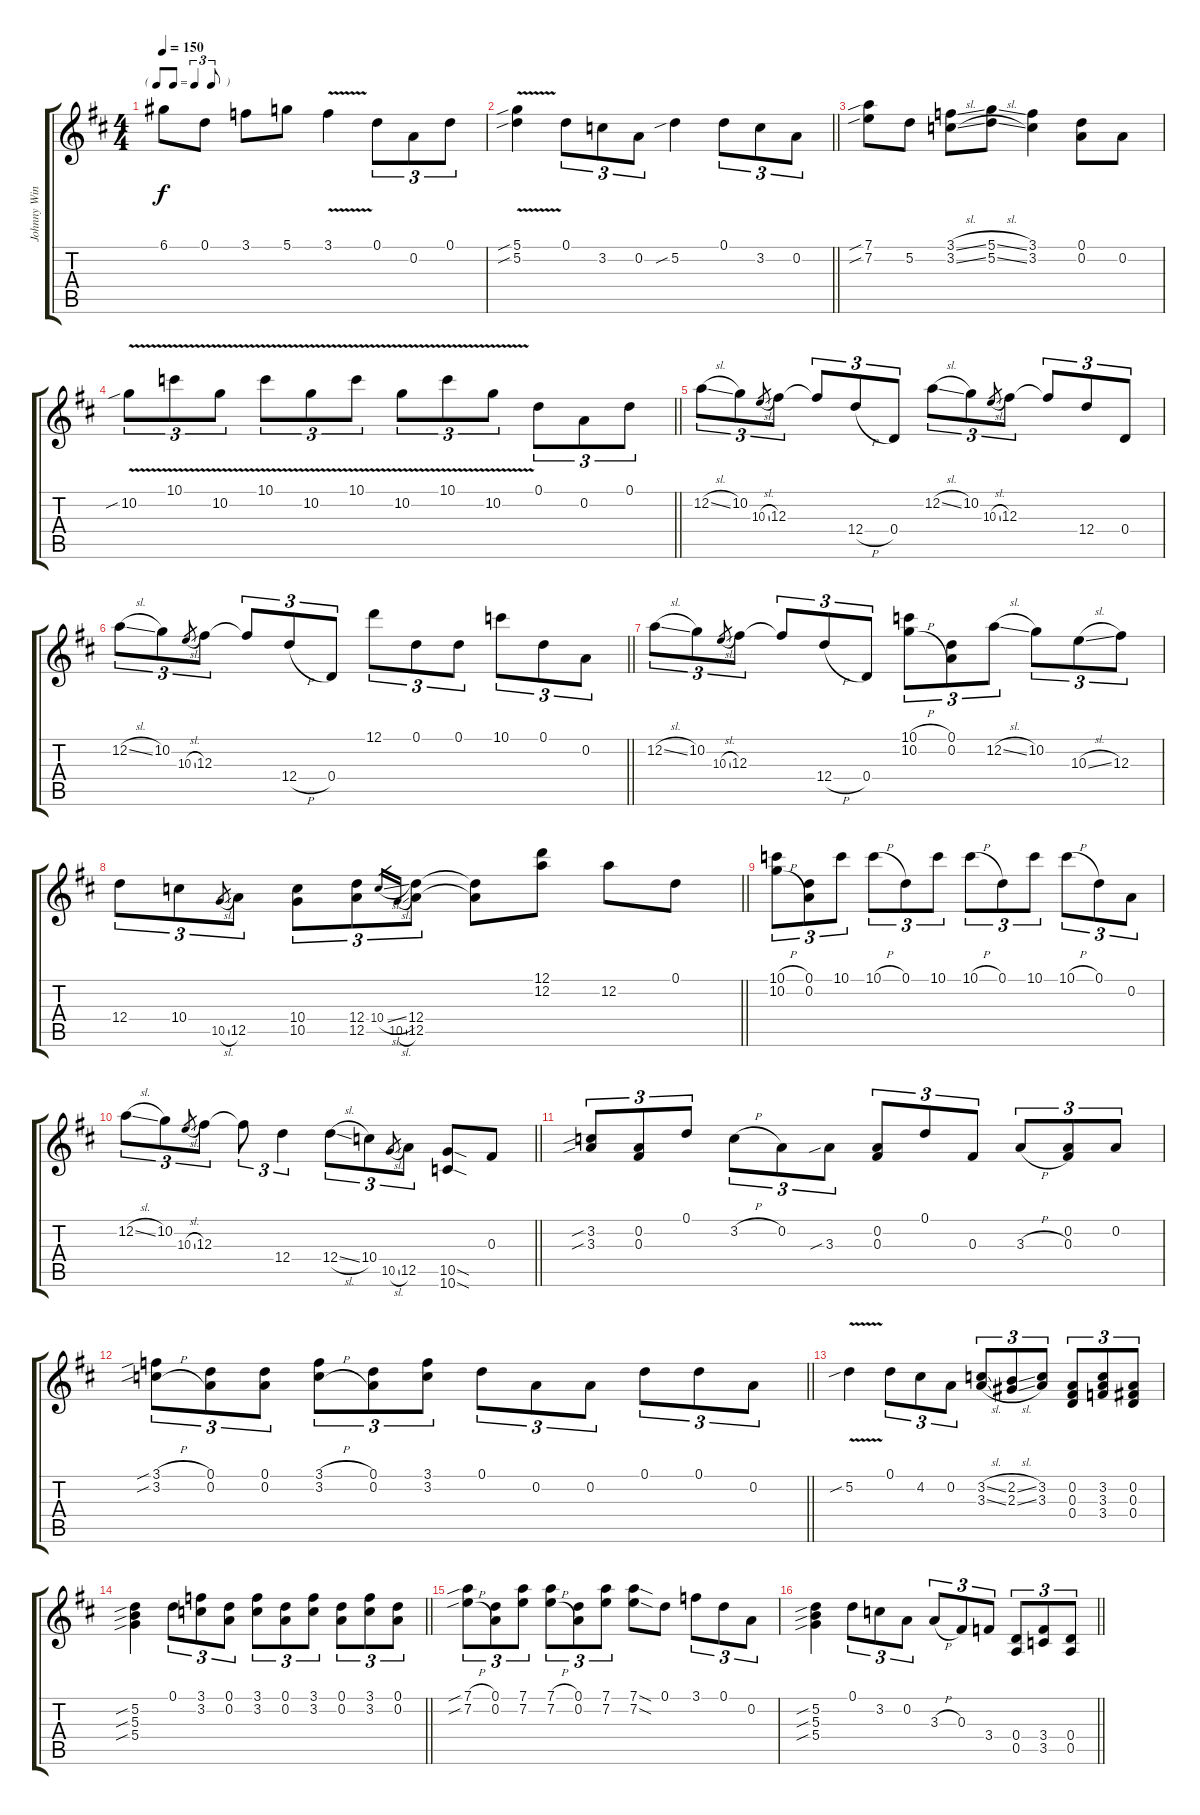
\track ("Johnny Winter" "Johnny Win") {instrument electricguitarjazz}
\staff {score tabs}
\tuning (D4 A3 Gb3 D3 A2 D2) {hide}
\ts (4 4)
\tf triplet8th
\tempo 150
\clef g2
\ks d
6.1.8{dy f} 0.1.8 3.1.8 5.1.8 3.1{v}.4 0.1.8{tu (3 2)} 0.2.8{tu (3 2)} 0.1.8{tu (3 2)} |
\barLineRight lightlight
(5.1{v sib} 5.2{sib}).4 0.1.8{tu (3 2)} 3.2.8{tu (3 2)} 0.2.8{tu (3 2)} 5.2{sib}.4 0.1.8{tu (3 2)} 3.2.8{tu (3 2)} 0.2.8{tu (3 2)} |
(7.1{sib} 7.2{sib}).8 5.2.8 (3.1{sl} 3.2{sl}).8 (5.1{sl} 5.2{sl}).8 (3.1 3.2).4 (0.1 0.2).8 0.2.8 |
\barLineRight lightlight
10.2{v sib}.8{tu (3 2)} 10.1{v}.8{tu (3 2)} 10.2{v}.8{tu (3 2)} 10.1{v}.8{tu (3 2)} 10.2{v}.8{tu (3 2)} 10.1{v}.8{tu (3 2)} 10.2{v}.8{tu (3 2)} 10.1{v}.8{tu (3 2)} 10.2{v}.8{tu (3 2)} 0.1.8{tu (3 2)} 0.2.8{tu (3 2)} 0.1.8{tu (3 2)} |
12.2{sl}.8{tu (3 2)} 10.2.8{tu (3 2)} 10.3{sl}.8{gr} 12.3.8{tu (3 2)} 12.3{t}.8{tu (3 2)} 12.4{h}.8{tu (3 2)} 0.4.8{tu (3 2)} 12.2{sl}.8{tu (3 2)} 10.2.8{tu (3 2)} 10.3{sl}.8{gr} 12.3.8{tu (3 2)} 12.3{t}.8{tu (3 2)} 12.4.8{tu (3 2)} 0.4.8{tu (3 2)} |
\barLineRight lightlight
12.2{sl}.8{tu (3 2)} 10.2.8{tu (3 2)} 10.3{sl}.8{gr} 12.3.8{tu (3 2)} 12.3{t}.8{tu (3 2)} 12.4{h}.8{tu (3 2)} 0.4.8{tu (3 2)} 12.1.8{tu (3 2)} 0.1.8{tu (3 2)} 0.1.8{tu (3 2)} 10.1.8{tu (3 2)} 0.1.8{tu (3 2)} 0.2.8{tu (3 2)} |
12.2{sl}.8{tu (3 2)} 10.2.8{tu (3 2)} 10.3{sl}.8{gr} 12.3.8{tu (3 2)} 12.3{t}.8{tu (3 2)} 12.4{h}.8{tu (3 2)} 0.4.8{tu (3 2)} (10.1{h} 10.2{h}).8{tu (3 2)} (0.1 0.2).8{tu (3 2)} 12.2{sl}.8{tu (3 2)} 10.2.8{tu (3 2)} 10.3{sl}.8{tu (3 2)} 12.3.8{tu (3 2)} |
\barLineRight lightlight
12.4.8{tu (3 2)} 10.4.8{tu (3 2)} 10.5{sl}.8{gr} 12.5.8{tu (3 2)} (10.4 10.5).8{tu (3 2)} (12.4 12.5).8{tu (3 2)} 10.4{sl}.16{gr} 10.5{sl}.16{gr} (12.4 12.5).8{tu (3 2)} (12.4{t} 12.5{t}).8 (12.1 12.2).8 12.2.8 0.1.8 |
(10.1{h} 10.2{h}).8{tu (3 2)} (0.1 0.2).8{tu (3 2)} 10.1.8{tu (3 2)} 10.1{h}.8{tu (3 2)} 0.1.8{tu (3 2)} 10.1.8{tu (3 2)} 10.1{h}.8{tu (3 2)} 0.1.8{tu (3 2)} 10.1.8{tu (3 2)} 10.1{h}.8{tu (3 2)} 0.1.8{tu (3 2)} 0.2.8{tu (3 2)} |
\barLineRight lightlight
12.2{sl}.8{tu (3 2)} 10.2.8{tu (3 2)} 10.3{sl}.8{gr} 12.3.8{tu (3 2)} 12.3{t}.8{tu (3 2)} 12.4.4{tu (3 2)} 12.4{sl}.8{tu (3 2)} 10.4.8{tu (3 2)} 10.5{sl}.8{gr} 12.5.8{tu (3 2)} (10.5{sod} 10.6{sod}).8 0.3.8 |
(3.2{sib} 3.3{sib}).8{tu (3 2)} (0.2 0.3).8{tu (3 2)} 0.1.8{tu (3 2)} 3.2{h}.8{tu (3 2)} 0.2.8{tu (3 2)} 3.3{sib}.8{tu (3 2)} (0.2 0.3).8{tu (3 2)} 0.1.8{tu (3 2)} 0.3.8{tu (3 2)} 3.3{h}.8{tu (3 2)} (0.2 0.3).8{tu (3 2)} 0.2.8{tu (3 2)} |
\barLineRight lightlight
(3.1{sib h} 3.2{sib h}).8{tu (3 2)} (0.1 0.2).8{tu (3 2)} (0.1 0.2).8{tu (3 2)} (3.1{h} 3.2{h}).8{tu (3 2)} (0.1 0.2).8{tu (3 2)} (3.1 3.2).8{tu (3 2)} 0.1.8{tu (3 2)} 0.2.8{tu (3 2)} 0.2.8{tu (3 2)} 0.1.8{tu (3 2)} 0.1.8{tu (3 2)} 0.2.8{tu (3 2)} |
5.2{v sib}.4 0.1.8{tu (3 2)} 4.2.8{tu (3 2)} 0.2.8{tu (3 2)} (3.2{sl} 3.3{sl}).8{tu (3 2)} (2.2{sl} 2.3{sl}).8{tu (3 2)} (3.2 3.3).8{tu (3 2)} (0.2 0.3 0.4).8{tu (3 2)} (3.2 3.3 3.4).8{tu (3 2)} (0.2 0.3 0.4).8{tu (3 2)} |
\barLineRight lightlight
(5.2{sib} 5.3{sib} 5.4{sib}).4 0.1.8{tu (3 2)} (3.1 3.2).8{tu (3 2)} (0.1 0.2).8{tu (3 2)} (3.1 3.2).8{tu (3 2)} (0.1 0.2).8{tu (3 2)} (3.1 3.2).8{tu (3 2)} (0.1 0.2).8{tu (3 2)} (3.1 3.2).8{tu (3 2)} (0.1 0.2).8{tu (3 2)} |
(7.1{sib h} 7.2{sib h}).8{tu (3 2)} (0.1 0.2).8{tu (3 2)} (7.1 7.2).8{tu (3 2)} (7.1{h} 7.2{h}).8{tu (3 2)} (0.1 0.2).8{tu (3 2)} (7.1 7.2).8{tu (3 2)} (7.1{sod} 7.2{sod}).8 0.1.8 3.1.8{tu (3 2)} 0.1.8{tu (3 2)} 0.2.8{tu (3 2)} |
\barLineRight lightlight
(5.2{sib} 5.3{sib} 5.4{sib}).4 0.1.8{tu (3 2)} 3.2.8{tu (3 2)} 0.2.8{tu (3 2)} 3.3{h}.8{tu (3 2)} 0.3.8{tu (3 2)} 3.4.8{tu (3 2)} (0.4 0.5).8{tu (3 2)} (3.4 3.5).8{tu (3 2)} (0.4 0.5).8{tu (3 2)}
